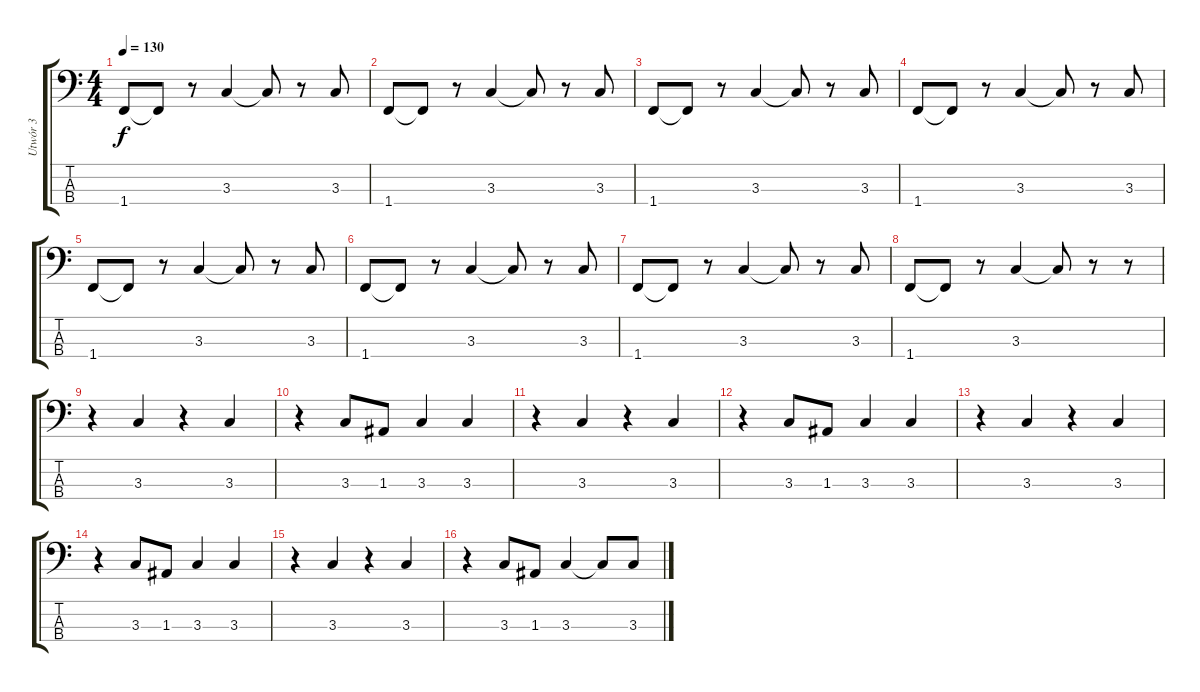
\track ("Utwór 3" "Utwór 3") {instrument synthbass2}
\staff {score tabs}
\tuning (G2 D2 A1 E1) {hide}
\ts (4 4)
\tempo 130
\clef f4
\ks c
1.4.8{dy f} 1.4{t}.8 r.8 3.3.4 3.3{t}.8 r.8 3.3.8 |
1.4.8 1.4{t}.8 r.8 3.3.4 3.3{t}.8 r.8 3.3.8 |
1.4.8 1.4{t}.8 r.8 3.3.4 3.3{t}.8 r.8 3.3.8 |
1.4.8 1.4{t}.8 r.8 3.3.4 3.3{t}.8 r.8 3.3.8 |
1.4.8 1.4{t}.8 r.8 3.3.4 3.3{t}.8 r.8 3.3.8 |
1.4.8 1.4{t}.8 r.8 3.3.4 3.3{t}.8 r.8 3.3.8 |
1.4.8 1.4{t}.8 r.8 3.3.4 3.3{t}.8 r.8 3.3.8 |
1.4.8 1.4{t}.8 r.8 3.3.4 3.3{t}.8 r.8 r.8 |
r.4 3.3.4 r.4 3.3.4 |
r.4 3.3.8 1.3.8 3.3.4 3.3.4 |
r.4 3.3.4 r.4 3.3.4 |
r.4 3.3.8 1.3.8 3.3.4 3.3.4 |
r.4 3.3.4 r.4 3.3.4 |
r.4 3.3.8 1.3.8 3.3.4 3.3.4 |
r.4 3.3.4 r.4 3.3.4 |
r.4 3.3.8 1.3.8 3.3.4 3.3{t}.8 3.3.8
